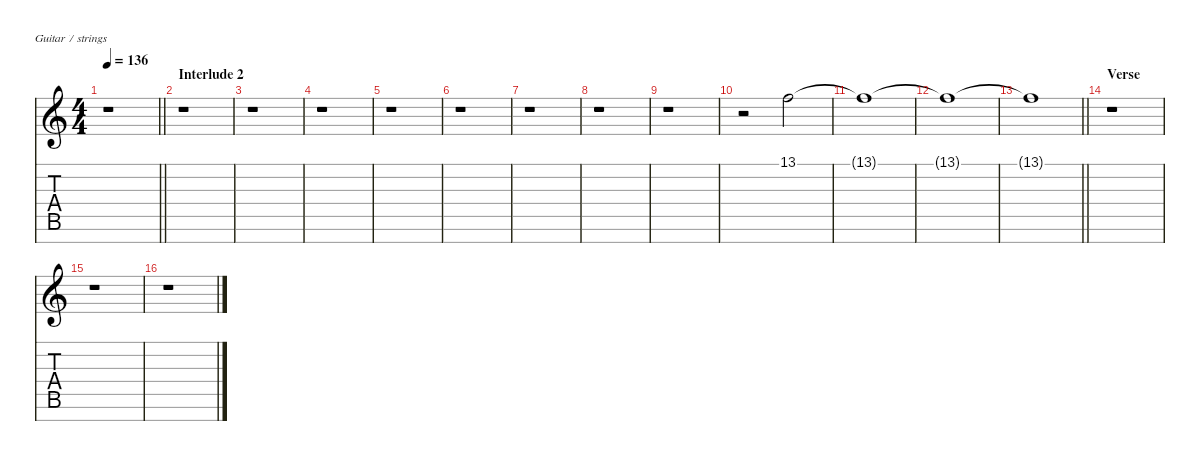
\defaultSystemsLayout 4
\hideDynamics
\bracketExtendMode nobrackets
\singleTrackTrackNamePolicy hidden
\multiTrackTrackNamePolicy hidden
\firstSystemTrackNameMode fullname
\firstSystemTrackNameOrientation horizontal
\otherSystemsTrackNameOrientation horizontal
\track ("Keyboards/Others" "vln.") {instrument stringensemble1}
\staff {score tabs}
\tuning (E4 B3 G3 D3 A2 E2 B1)
\ts (4 4)
\tempo 136
\clef g2
\barLineRight lightlight
\ks c
r.1{dy f beam Down} |
\section ("" "Interlude 2")
r.1{beam Down} |
r.1{beam Down} |
r.1{beam Down} |
r.1{beam Down} |
r.1{beam Down} |
r.1{beam Down} |
r.1{beam Down} |
r.1{beam Down} |
r.2{instrument clarinet beam Down} 13.1.2{beam Down} |
13.1{t}.1{beam Down} |
13.1{t}.1{beam Down} |
\barLineRight lightlight
13.1{t}.1{beam Down} |
\section ("" "Verse")
r.1{beam Down} |
r.1{beam Down} |
r.1{beam Down}
